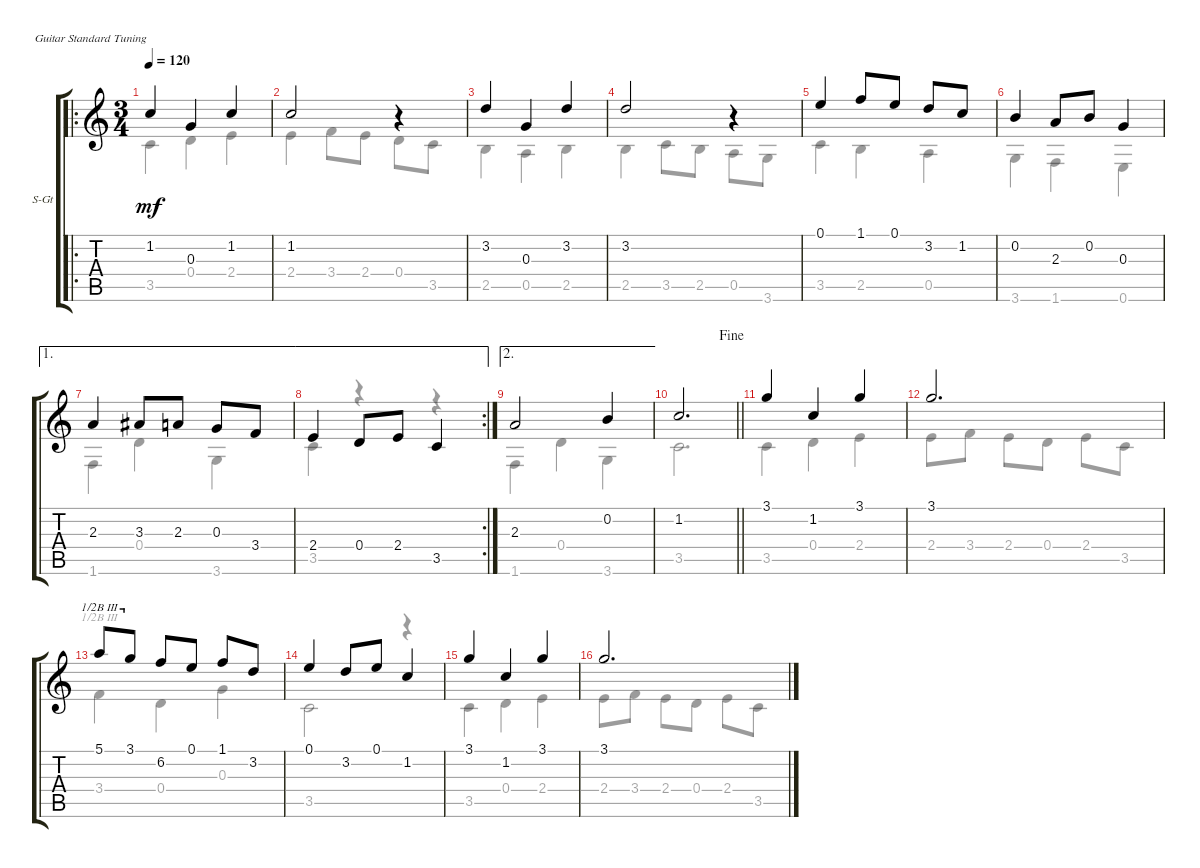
\defaultSystemsLayout 4
\bracketExtendMode groupsimilarinstruments
\firstSystemTrackNameOrientation horizontal
\otherSystemsTrackNameOrientation horizontal
\track ("Classical Guitar" "S-Gt") {instrument acousticguitarsteel}
\staff {score tabs}
\tuning (E4 B3 G3 D3 A2 E2)
\voice
\ro
\ts (3 4)
\tempo 120
\clef g2
\ks c
1.2.4{dy mf instrument acousticguitarsteel} 0.3.4 1.2.4 |
1.2.2 r.4 |
3.2.4 0.3.4 3.2.4 |
3.2.2 r.4 |
0.1.4 1.1.8 0.1.8 3.2.8 1.2.8 |
0.2.4 2.3.8 0.2.8 0.3.4 |
\ae 1
2.3.4 3.3.8 2.3.8 0.3.8 3.4.8 |
\ae 1
\rc 2
2.4.4 0.4.8 2.4.8 3.5.4 |
\ae 2
2.3.2 0.2.4 |
\jump fine
\barLineRight lightlight
1.2.2{d} |
3.1.4 1.2.4 3.1.4 |
3.1.2{d} |
5.1.8{barre (3 half)} 3.1.8{barre (3 half)} 6.2.8 0.1.8 1.1.8 3.2.8 |
0.1.4 3.2.8 0.1.8 1.2.4 |
3.1.4 1.2.4 3.1.4 |
3.1.2{d}
\voice
\clef g2
\ottava regular
\simile none
\ks c
3.5.4{dy mf} 0.4.4 2.4.4 |
2.4.4 3.4.8 2.4.8 0.4.8 3.5.8 |
2.5.4 0.5.4 2.5.4 |
2.5.4 3.5.8 2.5.8 0.5.8 3.6.8 |
3.5.4 2.5.4 0.5.4 |
3.6.4 1.6.4 0.6.4 |
1.6.4 0.4.4 3.6.4 |
3.5.4 r.4 r.4 |
1.6.4 0.4.4 3.6.4 |
\barLineRight lightlight
3.5.2{d} |
3.5.4 0.4.4 2.4.4 |
2.4.8 3.4.8 2.4.8 0.4.8 2.4.8 3.5.8 |
3.4.4{barre (3 half)} 0.4.4 0.3.4 |
3.5.2 r.4 |
3.5.4 0.4.4 2.4.4 |
2.4.8 3.4.8 2.4.8 0.4.8 2.4.8 3.5.8
